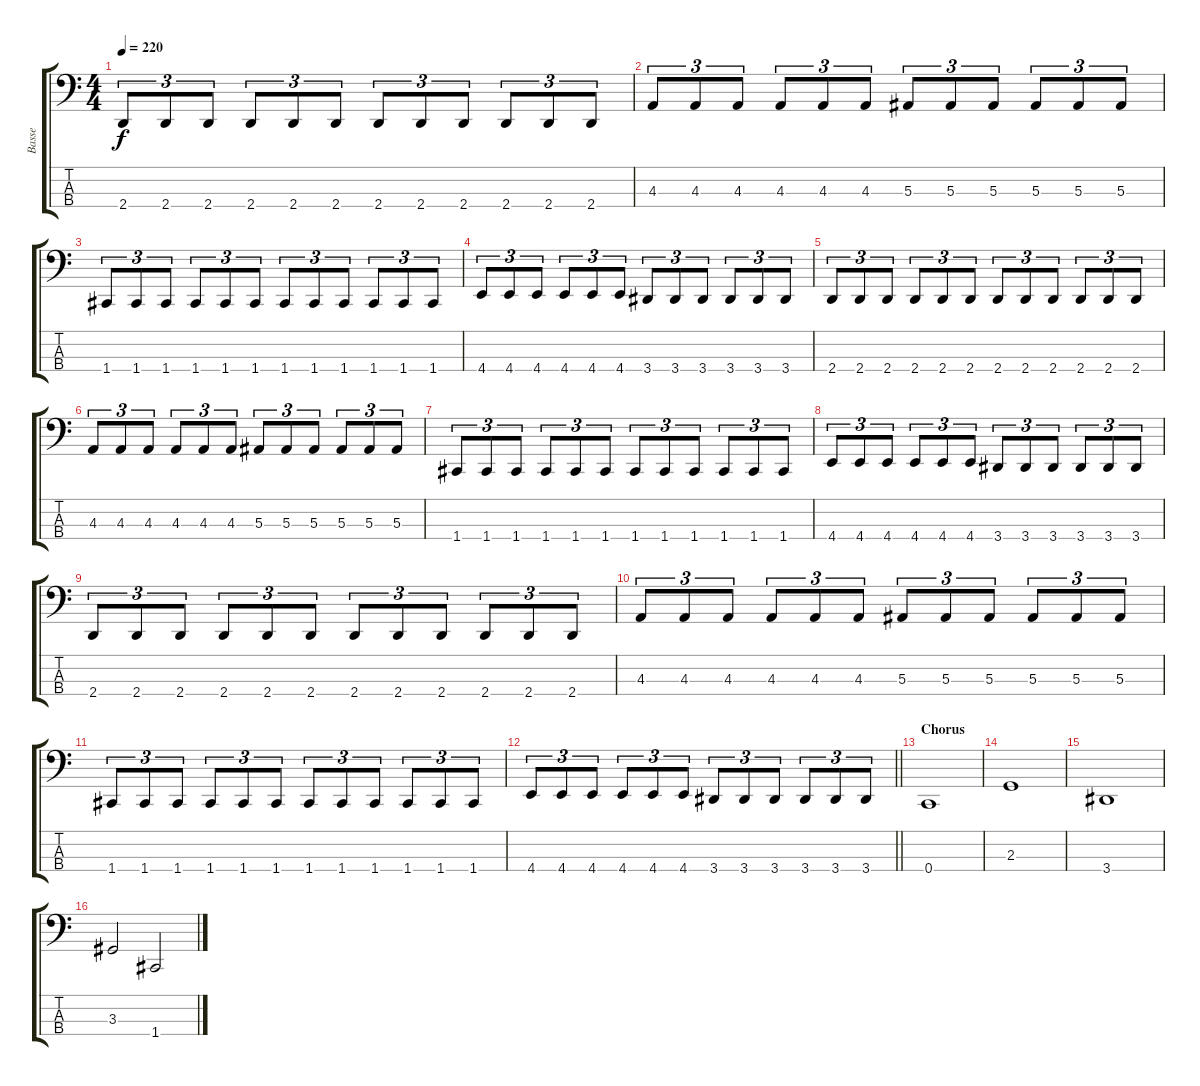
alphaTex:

\track ("Basse" "Basse") {instrument electricbasspick}
\staff {score tabs}
\tuning (Eb2 Bb1 F1 C1) {hide}
\ts (4 4)
\tempo 220
\clef f4
\ks c
2.4.8{tu (3 2) dy f} 2.4.8{tu (3 2)} 2.4.8{tu (3 2)} 2.4.8{tu (3 2)} 2.4.8{tu (3 2)} 2.4.8{tu (3 2)} 2.4.8{tu (3 2)} 2.4.8{tu (3 2)} 2.4.8{tu (3 2)} 2.4.8{tu (3 2)} 2.4.8{tu (3 2)} 2.4.8{tu (3 2)} |
4.3.8{tu (3 2)} 4.3.8{tu (3 2)} 4.3.8{tu (3 2)} 4.3.8{tu (3 2)} 4.3.8{tu (3 2)} 4.3.8{tu (3 2)} 5.3.8{tu (3 2)} 5.3.8{tu (3 2)} 5.3.8{tu (3 2)} 5.3.8{tu (3 2)} 5.3.8{tu (3 2)} 5.3.8{tu (3 2)} |
1.4.8{tu (3 2)} 1.4.8{tu (3 2)} 1.4.8{tu (3 2)} 1.4.8{tu (3 2)} 1.4.8{tu (3 2)} 1.4.8{tu (3 2)} 1.4.8{tu (3 2)} 1.4.8{tu (3 2)} 1.4.8{tu (3 2)} 1.4.8{tu (3 2)} 1.4.8{tu (3 2)} 1.4.8{tu (3 2)} |
4.4.8{tu (3 2)} 4.4.8{tu (3 2)} 4.4.8{tu (3 2)} 4.4.8{tu (3 2)} 4.4.8{tu (3 2)} 4.4.8{tu (3 2)} 3.4.8{tu (3 2)} 3.4.8{tu (3 2)} 3.4.8{tu (3 2)} 3.4.8{tu (3 2)} 3.4.8{tu (3 2)} 3.4.8{tu (3 2)} |
2.4.8{tu (3 2)} 2.4.8{tu (3 2)} 2.4.8{tu (3 2)} 2.4.8{tu (3 2)} 2.4.8{tu (3 2)} 2.4.8{tu (3 2)} 2.4.8{tu (3 2)} 2.4.8{tu (3 2)} 2.4.8{tu (3 2)} 2.4.8{tu (3 2)} 2.4.8{tu (3 2)} 2.4.8{tu (3 2)} |
4.3.8{tu (3 2)} 4.3.8{tu (3 2)} 4.3.8{tu (3 2)} 4.3.8{tu (3 2)} 4.3.8{tu (3 2)} 4.3.8{tu (3 2)} 5.3.8{tu (3 2)} 5.3.8{tu (3 2)} 5.3.8{tu (3 2)} 5.3.8{tu (3 2)} 5.3.8{tu (3 2)} 5.3.8{tu (3 2)} |
1.4.8{tu (3 2)} 1.4.8{tu (3 2)} 1.4.8{tu (3 2)} 1.4.8{tu (3 2)} 1.4.8{tu (3 2)} 1.4.8{tu (3 2)} 1.4.8{tu (3 2)} 1.4.8{tu (3 2)} 1.4.8{tu (3 2)} 1.4.8{tu (3 2)} 1.4.8{tu (3 2)} 1.4.8{tu (3 2)} |
4.4.8{tu (3 2)} 4.4.8{tu (3 2)} 4.4.8{tu (3 2)} 4.4.8{tu (3 2)} 4.4.8{tu (3 2)} 4.4.8{tu (3 2)} 3.4.8{tu (3 2)} 3.4.8{tu (3 2)} 3.4.8{tu (3 2)} 3.4.8{tu (3 2)} 3.4.8{tu (3 2)} 3.4.8{tu (3 2)} |
2.4.8{tu (3 2)} 2.4.8{tu (3 2)} 2.4.8{tu (3 2)} 2.4.8{tu (3 2)} 2.4.8{tu (3 2)} 2.4.8{tu (3 2)} 2.4.8{tu (3 2)} 2.4.8{tu (3 2)} 2.4.8{tu (3 2)} 2.4.8{tu (3 2)} 2.4.8{tu (3 2)} 2.4.8{tu (3 2)} |
4.3.8{tu (3 2)} 4.3.8{tu (3 2)} 4.3.8{tu (3 2)} 4.3.8{tu (3 2)} 4.3.8{tu (3 2)} 4.3.8{tu (3 2)} 5.3.8{tu (3 2)} 5.3.8{tu (3 2)} 5.3.8{tu (3 2)} 5.3.8{tu (3 2)} 5.3.8{tu (3 2)} 5.3.8{tu (3 2)} |
1.4.8{tu (3 2)} 1.4.8{tu (3 2)} 1.4.8{tu (3 2)} 1.4.8{tu (3 2)} 1.4.8{tu (3 2)} 1.4.8{tu (3 2)} 1.4.8{tu (3 2)} 1.4.8{tu (3 2)} 1.4.8{tu (3 2)} 1.4.8{tu (3 2)} 1.4.8{tu (3 2)} 1.4.8{tu (3 2)} |
\barLineRight lightlight
4.4.8{tu (3 2)} 4.4.8{tu (3 2)} 4.4.8{tu (3 2)} 4.4.8{tu (3 2)} 4.4.8{tu (3 2)} 4.4.8{tu (3 2)} 3.4.8{tu (3 2)} 3.4.8{tu (3 2)} 3.4.8{tu (3 2)} 3.4.8{tu (3 2)} 3.4.8{tu (3 2)} 3.4.8{tu (3 2)} |
\section ("" "Chorus")
0.4.1 |
2.3.1 |
3.4.1 |
3.3.2 1.4.2
